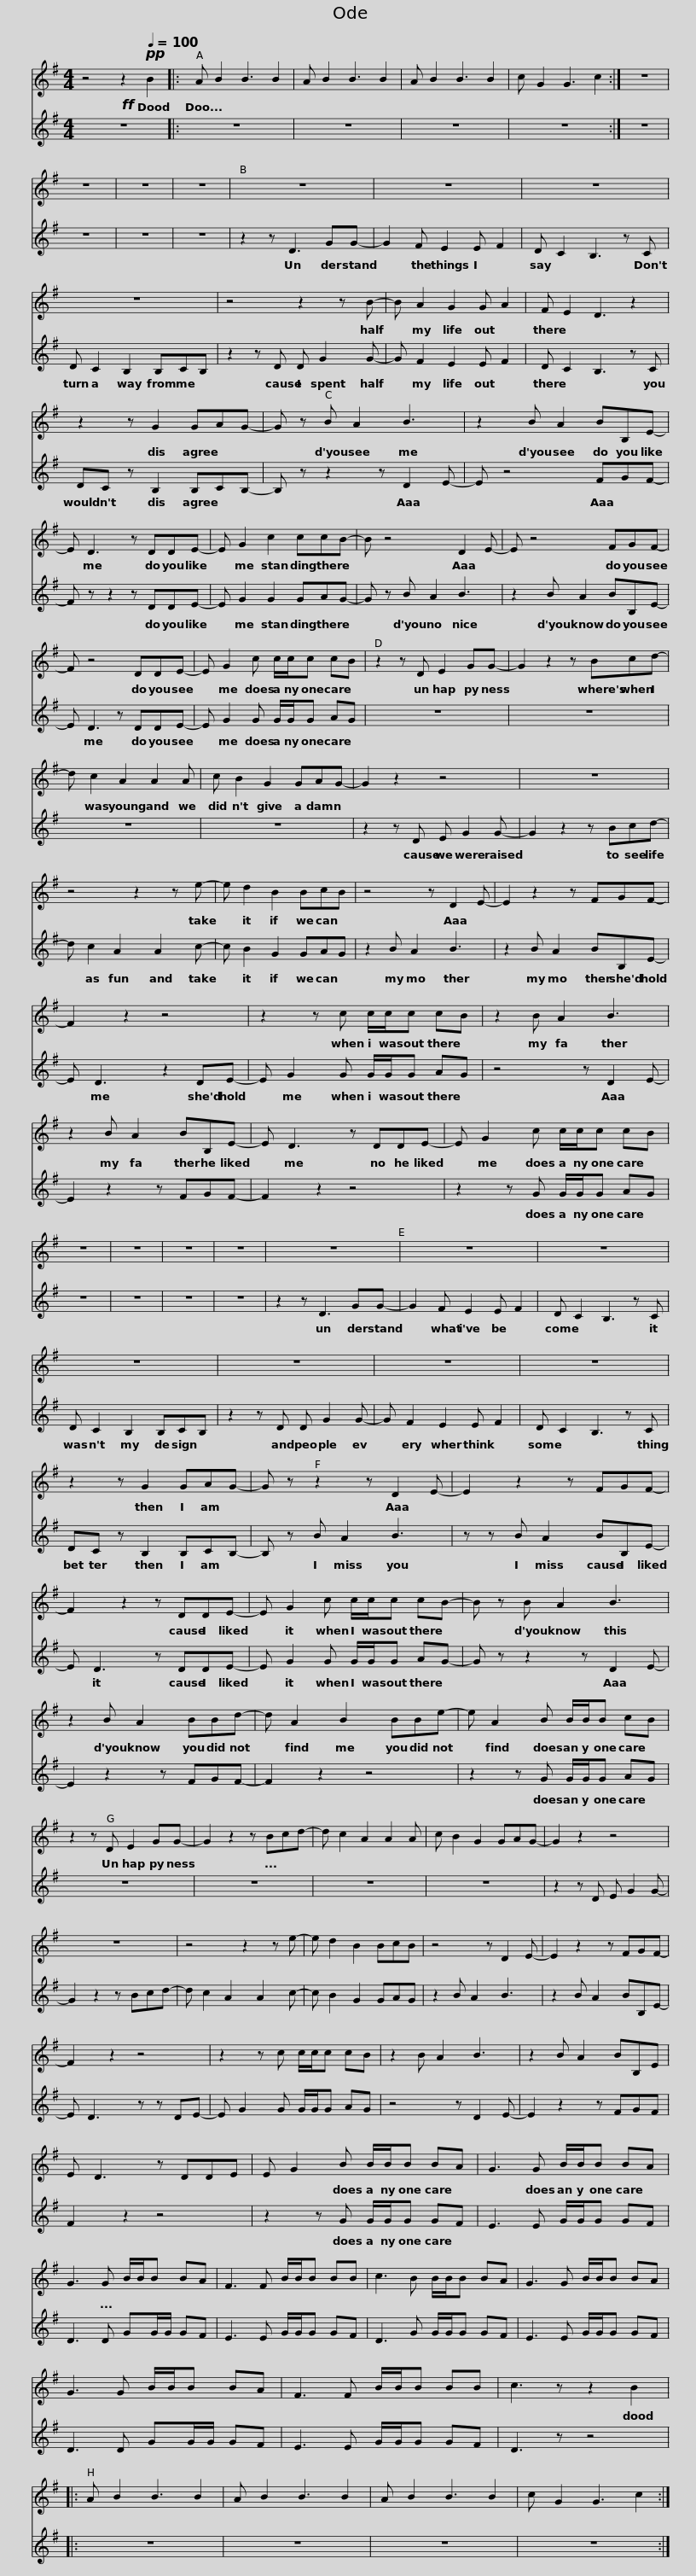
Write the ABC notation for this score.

X:1
%%score 1 2
L:1/8
M:4/4
I:linebreak $
K:G
V:1 treble
V:2 treble
V:1
 z4 z2[Q:1/4=100]!pp! B2 |: A B2 B3 B2 | A B2 B3 B2 | A B2 B3 B2 | c G2 G3 c2 :| %5
 z8 | z8 | z8 | z8 |$ z8 | %10
 z8 | z8 | z8 | z4 z2 z B- |$ B A2 G2 G A2 | %15
 F E2 D3 z2 | z2 z G2 GAG- | G z B A2 B3 |$ z2 B A2 BB,E- | E D3 z DDE- | %20
 E G2 c2 ccB- | B z4 D2 E- |$ E z4 FGF- | F z4 DDE- | E G2 c c/c/c cB | %25
 z2 z D E2 GG- |$ G2 z2 z Bcd- | d c2 A2 A2 A | c B2 G2 GAG- | G2 z2 z4 |$ %30
 z8 | z4 z2 z e- | e d2 B2 BcB | z4 z D2 E- | E2 z2 z FGF- |$ %35
 F2 z2 z4 | z2 z c c/c/c cB | z2 B A2 B3 | z2 B A2 BB,E- |$ E D3 z DDE- | %40
 E G2 c c/c/c cB | z8 | z8 | z8 | z8 | %45
 z8 |$ z8 | z8 | z8 | z8 | %50
 z8 |$ z8 | z2 z G2 GAG- | G z z2 z D2 E- | E2 z2 z FGF- |$ %55
 F2 z2 z DDE- | E G2 c c/c/c cB- | B z B A2 B3 | z2 B A2 BBd- |$ d A2 B2 BBe- | %60
 e A2 B B/B/B cB | z2 z D E2 GG- | G2 z2 z Bcd- | d c2 A2 A2 A |$ c B2 G2 GAG- | %65
 G2 z2 z4 | z8 | z4 z2 z e- | e d2 B2 BcB | z4 z D2 E- |$ %70
 E2 z2 z FGF- | F2 z2 z4 | z2 z c c/c/c cB | z2 B A2 B3 | z2 B A2 BB,E |$ %75
 E D3 z DDE | E G2 B B/B/B BA | G3 G B/B/B BA | G3 G B/B/B BA |$ F3 F B/B/B BB | %80
 c3 B B/B/B BA | G3 G B/B/B BA | G3 G B/B/B BA | F3 F B/B/B BB |$ c3 z z2 B2 |: %85
 A B2 B3 B2 | A B2 B3 B2 | A B2 B3 B2 | c G2 G3 c2 :| %89
V:2
!ff! z8 |: z8 | z8 | z8 | z8 :| %5
 z8 | z8 | z8 | z8 |$ z2 z D3 GG- | %10
 G2 F E2 E F2 | D C2 B,3 z C | D C2 B,2 B,CB, | z2 z D D G2 G- |$ G F2 E2 E F2 | %15
 D C2 B,3 z C | DC z B,2 B,CB,- | B, z z2 z D2 E- |$ E z4 FGF- | F z z2 z DDE- | %20
 E G2 G2 GAG- | G z B A2 B3 |$ z2 B A2 BB,E- | E D3 z DDE- | E G2 G G/G/G AG | %25
 z8 |$ z8 | z8 | z8 | z2 z D E G2 G- |$ %30
 G2 z2 z Bcd- | d c2 A2 A2 c- | c B2 G2 GAG | z2 B A2 B3 | z2 B A2 BB,E- |$ %35
 E D3 z2 DE- | E G2 G G/G/G AG | z4 z D2 E- | E2 z2 z FGF- |$ F2 z2 z4 | %40
 z2 z G G/G/G AG | z8 | z8 | z8 | z8 | %45
 z2 z D3 GG- |$ G2 F E2 E F2 | D C2 B,3 z C | D C2 B,2 B,CB, | z2 z D D G2 G- | %50
 G F2 E2 E F2 |$ D C2 B,3 z C | DC z B,2 B,CB,- | B, z B A2 B3 | z z B A2 BB,E- |$ %55
 E D3 z DDE- | E G2 G G/G/G AG- | G z z2 z D2 E- | E2 z2 z FGF- |$ F2 z2 z4 | %60
 z2 z G G/G/G AG | z8 | z8 | z8 |$ z8 | %65
 z2 z D E G2 G- | G2 z2 z Bcd- | d c2 A2 A2 c- | c B2 G2 GAG | z2 B A2 B3 |$ %70
 z2 B A2 BB,E- | E D3 z z DE- | E G2 G G/G/G AG | z4 z D2 E- | E2 z2 z FGF |$ %75
 F2 z2 z4 | z2 z G G/G/G GF | E3 E G/G/G GF | D3 D GG/G/ GF |$ E3 E G/G/G GF | %80
 D3 G G/G/G GF | E3 E G/G/G GF | D3 D GG/G/ GF | E3 E G/G/G GF |$ D3 z z4 |: %85
 z8 | z8 | z8 | z8 :| %89
